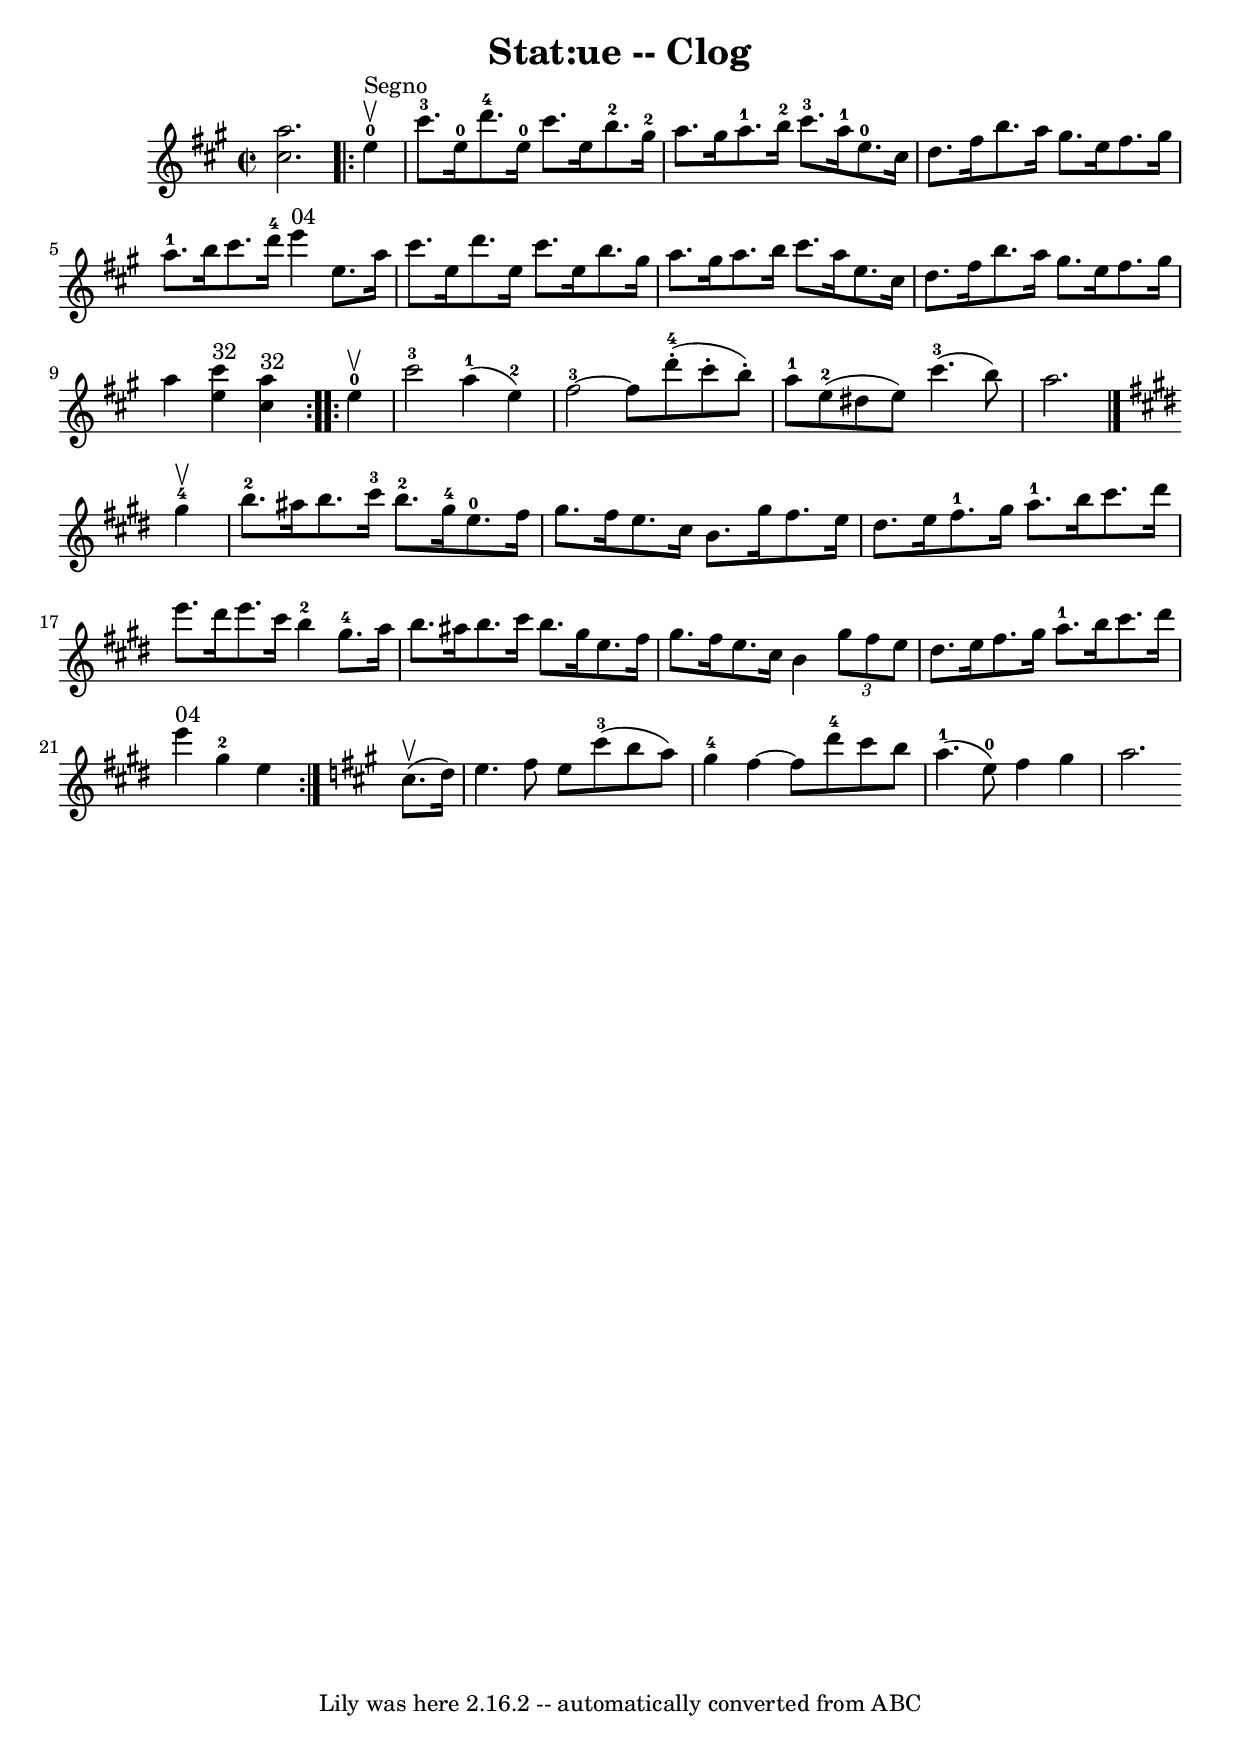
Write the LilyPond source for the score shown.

\version "2.16.2"
\include "Mammoth.ily"
\header {
  %% book = "Ryan's Mammoth Collection"
 crossRefNumber = "1"
 footnotes = "\\\\155 919"
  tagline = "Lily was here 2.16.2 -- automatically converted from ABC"
  title = "Stat:ue -- Clog"

}
voicedefault =  {


  \override Staff.TimeSignature #'style = #'C
  \time 2/2 
  \key a \major   << cs''2. a''2.   >>    |
  

  \repeat volta 2 { e''4-0^"Segno"^\upbow  |
 cs'''8.-3   
 e''16-0 d'''8.-4 e''16-0 cs'''8. e''16 b''8.-2 gs''16-2    |
 a''8. gs''16 a''8.-1 b''16-2 cs'''8.-3 a''16-1 e''8.-0 cs''16     |
 d''8. fs''16 b''8. a''16 gs''8. e''16 fs''8. gs''16     |
    
 a''8.-1 b''16 cs'''8. d'''16-4 e'''4^"04" e''8. a''16     |
 cs'''8. e''16 d'''8. e''16 cs'''8. e''16 b''8. gs''16     |
 a''8. gs''16 a''8. b''16 cs'''8. a''16 e''8. cs''16     |
 d''8. fs''16 b''8. a''16 gs''8. e''16 fs''8. gs''16     |
 a''4    <<   
 e''4^"32" cs'''4   >>   << cs''4^"32" a''4   >> 
  }     

  \repeat volta 2 { e''4-0^\upbow  |
 cs'''2-3 a''4-1( e''4-2)    |
 fs''2-3  ~ fs''8 d'''8-4(-. cs'''8-. b''8-.)    |
 a''8-1 e''8-2(ds''8 e''8) cs'''4.-3(b''8)    |
 a''2.    \bar "|."   

    \key e \major gs''4-4^\upbow  |
 b''8.-2 as''16 b''8. cs'''16-3 b''8.-2 gs''16-4 e''8.-0 fs''16      |
 gs''8. fs''16 e''8. cs''16 b'8. gs''16 fs''8. e''16     |
 ds''8. e''16 fs''8.-1 gs''16 a''8.-1 b''16 cs'''8. ds'''16    |
 e'''8. ds'''16 e'''8. cs'''16 b''4-2 gs''8.-4 a''16     |
 b''8. as''16 b''8. cs'''16 b''8. gs''16 e''8. fs''16      |
 gs''8. fs''16 e''8. cs''16 b'4    \times 2/3 {   
 gs''8 fs''8 e''8       }    |
 ds''8. e''16 fs''8. gs''16 a''8.-1 b''16 cs'''8. ds'''16     |
 e'''4^"04" gs''4-2 e''4    
  }   
  \key a \major cs''8.^\upbow(d''16)  |
 e''4. fs''8 e''8 cs'''8-3(b''8 a''8)    |
 gs''4-4 fs''4   ~ fs''8 d'''8-4 cs'''8 b''8  |
 a''4.-1(e''8-0) fs''4 gs''4    |
 a''2.      \bar " |."   

}

\score{
  <<

    \context Staff="default"
    {
      \voicedefault 
      
    }

  >>
  \layout {
    
  }
  \midi {
  }

}
